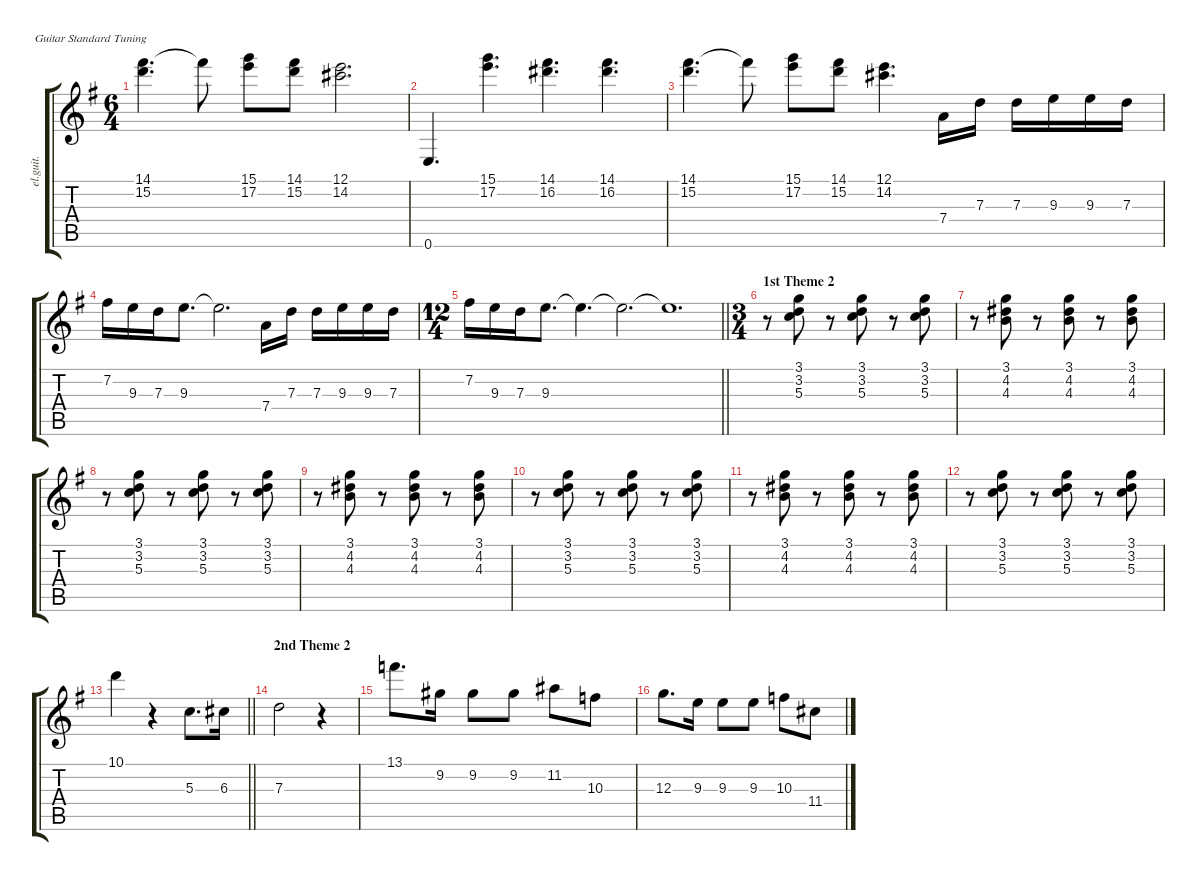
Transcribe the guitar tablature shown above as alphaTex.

\defaultSystemsLayout 4
\hideDynamics
\bracketExtendMode groupsimilarinstruments
\otherSystemsTrackNameOrientation horizontal
\track ("Guitar " "el.guit.") {instrument electricguitarclean}
\staff {score tabs}
\tuning (E4 B3 G3 D3 A2 E2)
\ts (6 4)
\tempo (120 hide)
\clef g2
\ks eminor
(14.1{acc #} 15.2{acc forcenatural}).4{d dy f beam Down} 14.1{t acc #}.8{beam Down} (15.1{acc forcenatural} 17.2{acc forcenatural}).8{beam Down} (14.1{acc #} 15.2{acc forcenatural}).8{beam Down} (12.1{acc forcenatural} 14.2{acc #}).2{d beam Down} |
0.6{acc forcenatural}.4{d beam Up} (15.1{acc forcenatural} 17.2{acc forcenatural}).4{d beam Down} (14.1{acc #} 16.2{acc #}).4{d beam Down} (14.1{acc #} 16.2{acc #}).4{d beam Down} |
(14.1{acc #} 15.2{acc forcenatural}).4{d beam Down} 14.1{t acc #}.8{beam Down} (15.1{acc forcenatural} 17.2{acc forcenatural}).8{beam Down} (14.1{acc #} 15.2{acc forcenatural}).8{beam Down} (12.1{acc forcenatural} 14.2{acc #}).4{d beam Down} 7.4{acc forcenatural}.16{beam Down} 7.3{acc forcenatural}.16{beam Down} 7.3{acc forcenatural}.16{beam Down} 9.3{acc forcenatural}.16{beam Down} 9.3{acc forcenatural}.16{beam Down} 7.3{acc forcenatural}.16{beam Down} |
7.2{acc #}.16{beam Down} 9.3{acc forcenatural}.16{beam Down} 7.3{acc forcenatural}.16{beam Down} 9.3{acc forcenatural}.8{d beam Down} 9.3{t acc forcenatural}.2{d beam Down} 7.4{acc forcenatural}.16{beam Down} 7.3{acc forcenatural}.16{beam Down} 7.3{acc forcenatural}.16{beam Down} 9.3{acc forcenatural}.16{beam Down} 9.3{acc forcenatural}.16{beam Down} 7.3{acc forcenatural}.16{beam Down} |
\ts (12 4)
\beaming (8 6 6)
\barLineRight lightlight
7.2{acc #}.16{beam Down} 9.3{acc forcenatural}.16{beam Down} 7.3{acc forcenatural}.16{beam Down} 9.3{acc forcenatural}.8{d beam Down} 9.3{t acc forcenatural}.4{d beam Down} 9.3{t acc forcenatural}.2{d beam Down} 9.3{t acc forcenatural}.1{d beam Down} |
\ts (3 4)
\beaming (8 2 2 2)
\section ("" "1st Theme 2")
r.8{beam Down} (3.1{acc forcenatural} 3.2{acc forcenatural} 5.3{acc forcenatural}).8{beam Down} r.8{beam Down} (3.1{acc forcenatural} 3.2{acc forcenatural} 5.3{acc forcenatural}).8{beam Down} r.8{beam Down} (3.1{acc forcenatural} 3.2{acc forcenatural} 5.3{acc forcenatural}).8{beam Down} |
r.8{beam Down} (3.1{acc forcenatural} 4.2{acc #} 4.3{acc forcenatural}).8{beam Down} r.8{beam Down} (3.1{acc forcenatural} 4.2{acc #} 4.3{acc forcenatural}).8{beam Down} r.8{beam Down} (3.1{acc forcenatural} 4.2{acc #} 4.3{acc forcenatural}).8{beam Down} |
r.8{beam Down} (3.1{acc forcenatural} 3.2{acc forcenatural} 5.3{acc forcenatural}).8{beam Down} r.8{beam Down} (3.1{acc forcenatural} 3.2{acc forcenatural} 5.3{acc forcenatural}).8{beam Down} r.8{beam Down} (3.1{acc forcenatural} 3.2{acc forcenatural} 5.3{acc forcenatural}).8{beam Down} |
r.8{beam Down} (3.1{acc forcenatural} 4.2{acc #} 4.3{acc forcenatural}).8{beam Down} r.8{beam Down} (3.1{acc forcenatural} 4.2{acc #} 4.3{acc forcenatural}).8{beam Down} r.8{beam Down} (3.1{acc forcenatural} 4.2{acc #} 4.3{acc forcenatural}).8{beam Down} |
r.8{beam Down} (3.1{acc forcenatural} 3.2{acc forcenatural} 5.3{acc forcenatural}).8{beam Down} r.8{beam Down} (3.1{acc forcenatural} 3.2{acc forcenatural} 5.3{acc forcenatural}).8{beam Down} r.8{beam Down} (3.1{acc forcenatural} 3.2{acc forcenatural} 5.3{acc forcenatural}).8{beam Down} |
r.8{beam Down} (3.1{acc forcenatural} 4.2{acc #} 4.3{acc forcenatural}).8{beam Down} r.8{beam Down} (3.1{acc forcenatural} 4.2{acc #} 4.3{acc forcenatural}).8{beam Down} r.8{beam Down} (3.1{acc forcenatural} 4.2{acc #} 4.3{acc forcenatural}).8{beam Down} |
r.8{beam Down} (3.1{acc forcenatural} 3.2{acc forcenatural} 5.3{acc forcenatural}).8{beam Down} r.8{beam Down} (3.1{acc forcenatural} 3.2{acc forcenatural} 5.3{acc forcenatural}).8{beam Down} r.8{beam Down} (3.1{acc forcenatural} 3.2{acc forcenatural} 5.3{acc forcenatural}).8{beam Down} |
\barLineRight lightlight
10.1{acc forcenatural}.4{beam Down} r.4{beam Down} 5.3{acc forcenatural}.8{d beam Down} 6.3{acc #}.16{beam Down} |
\section ("" "2nd Theme 2")
7.3{acc forcenatural}.2{beam Down} r.4{beam Down} |
13.1{acc forcenatural}.8{d beam Down} 9.2{acc #}.16{beam Down} 9.2{acc #}.8{beam Down} 9.2{acc #}.8{beam Down} 11.2{acc #}.8{beam Down} 10.3{acc forcenatural}.8{beam Down} |
12.3{acc forcenatural}.8{d beam Down} 9.3{acc forcenatural}.16{beam Down} 9.3{acc forcenatural}.8{beam Down} 9.3{acc forcenatural}.8{beam Down} 10.3{acc forcenatural}.8{beam Down} 11.4{acc #}.8{beam Down}
